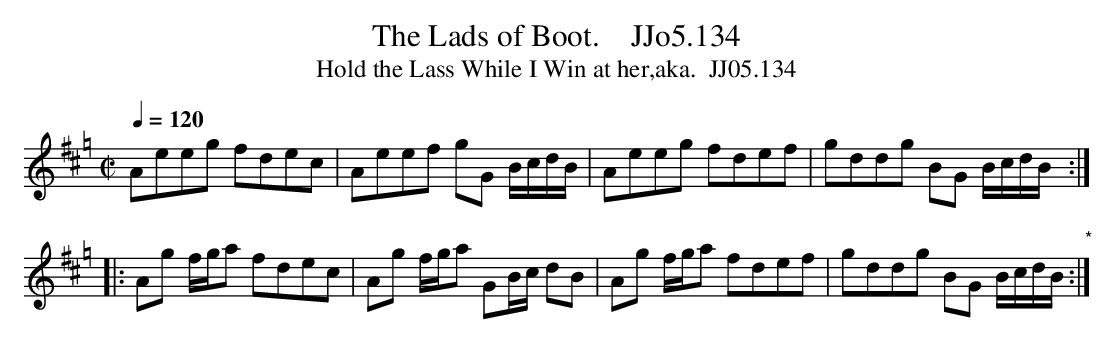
X:1
T:Lads of Boot.    JJo5.134, The
Q:1/4=120
T:Hold the Lass While I Win at her,aka.  JJ05.134
M:C|
L:1/8
K:Hp
Aeeg fdec|Aeef gG B/c/d/B/|Aeeg fdef|gddg BG B/c/d/B/ :|
|: Ag f/g/a fdec|Ag f/g/a GB/c/ dB|Ag f/g/a fdef|gddg BG B/c/d/B/ "*":|
